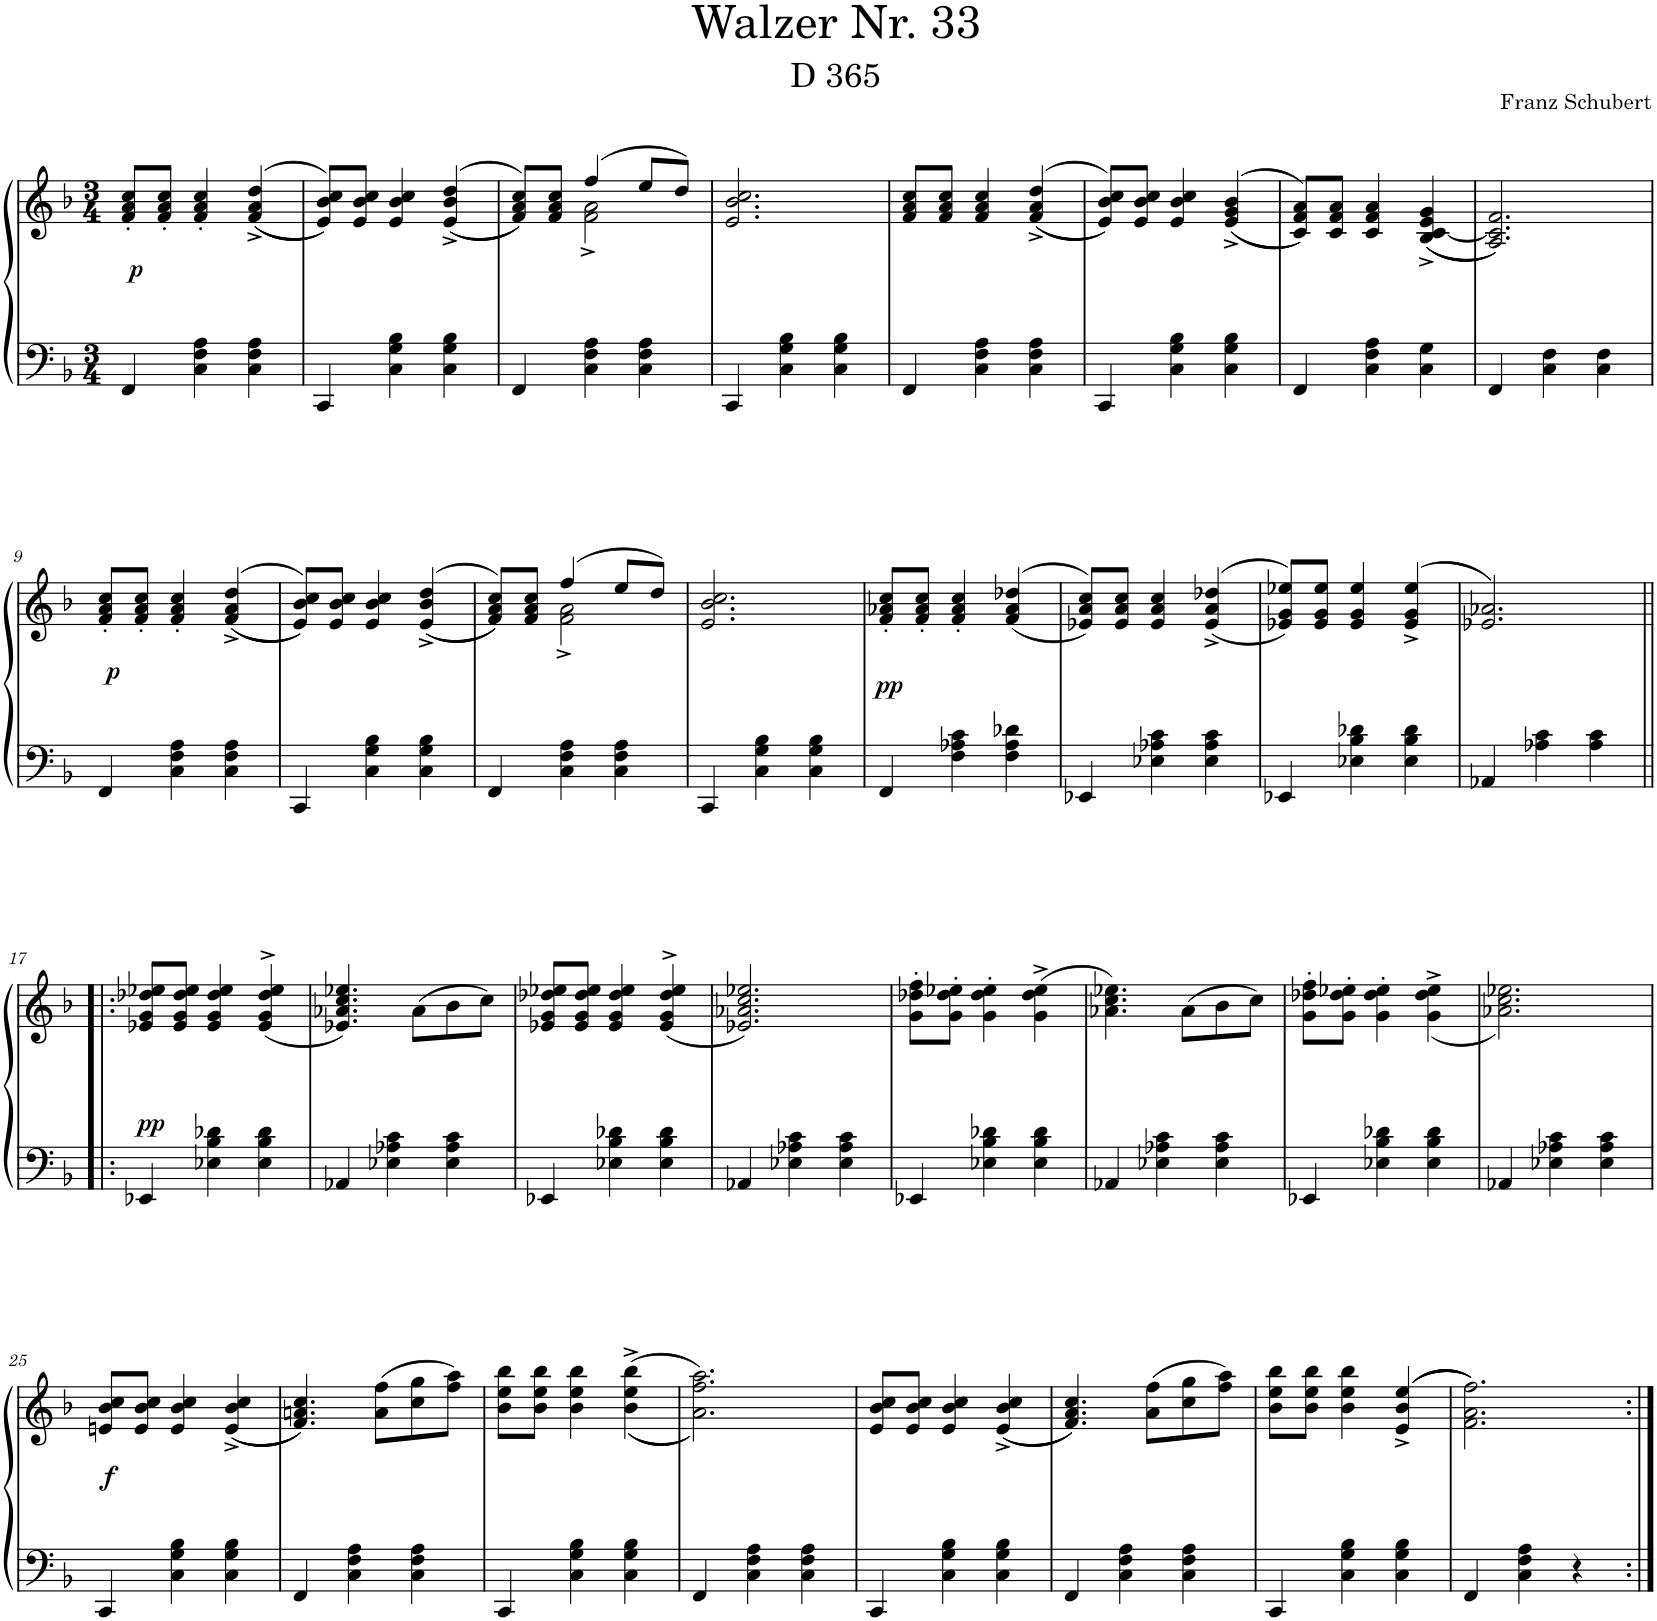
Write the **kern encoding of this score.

**kern	**kern	**dynam
*part1	*part1	*part1
*staff2	*staff1	*staff1/2
*I"Piano	*	*
*I'Pno.	*	*
*clefF4	*clefG2	*
*k[b-]	*k[b-]	*
*M3/4	*M3/4	*
=1	=1	=1
!	!	!LO:DY:b
4FF/	8f/' 8a/' 8cc/'L	p
.	8f/' 8a/' 8cc/'J	.
4C\ 4F\ 4A\	4f/' 4a/' 4cc/'	.
4C\ 4F\ 4A\	(<(>(4f/^ 4a/^ 4dd/^	.
=2	=2	=2
4CC/	8e/ 8b-/ 8cc/L)))	.
.	8e/ 8b-/ 8cc/J	.
4C\ 4G\ 4B-\	4e/ 4b-/ 4cc/	.
4C\ 4G\ 4B-\	(>((4e/^ 4b-/^ 4dd/^	.
=3	=3	=3
*	*^	*
4FF/	8f/ 8a/ 8cc/L)))	4ryy	.
.	8f/ 8a/ 8cc/J	.	.
4C\ 4F\ 4A\	(4ff/	2f\^ 2a\^	.
4C\ 4F\ 4A\	8ee/L	.	.
.	8dd/J)	.	.
*	*v	*v	*
=4	=4	=4
4CC/	2.e/ 2.b-/ 2.cc/	.
4C\ 4G\ 4B-\	.	.
4C\ 4G\ 4B-\	.	.
=5	=5	=5
4FF/	8f/ 8a/ 8cc/L	.
.	8f/ 8a/ 8cc/J	.
4C\ 4F\ 4A\	4f/ 4a/ 4cc/	.
4C\ 4F\ 4A\	(>((4f/^ 4a/^ 4dd/^	.
=6	=6	=6
4CC/	8e/ 8b-/ 8cc/L)))	.
.	8e/ 8b-/ 8cc/J	.
4C\ 4G\ 4B-\	4e/ 4b-/ 4cc/	.
4C\ 4G\ 4B-\	(((>4e/^ 4g/^ 4b-/^	.
=7	=7	=7
4FF/	8c/ 8f/ 8a/L)))	.
.	8c/ 8f/ 8a/J	.
4C\ 4F\ 4A\	4c/ 4f/ 4a/	.
4C\ 4G\	(<(4B-/^ [4c/^ 4e/^ 4g/^	.
=8	=8	=8
4FF/	2.A/ 2.c/] 2.f/))	.
4C\ 4F\	.	.
4C\ 4F\	.	.
!!LO:LB:g=z
=9	=9	=9
!	!	!LO:DY:b
4FF/	8f/' 8a/' 8cc/'L	p
.	8f/' 8a/' 8cc/'J	.
4C\ 4F\ 4A\	4f/' 4a/' 4cc/'	.
4C\ 4F\ 4A\	(>(<(4f/^ 4a/^ 4dd/^	.
=10	=10	=10
4CC/	8e/ 8b-/ 8cc/L)))	.
.	8e/ 8b-/ 8cc/J	.
4C\ 4G\ 4B-\	4e/ 4b-/ 4cc/	.
4C\ 4G\ 4B-\	(>((4e/^ 4b-/^ 4dd/^	.
=11	=11	=11
*	*^	*
4FF/	8f/ 8a/ 8cc/L)))	4ryy	.
.	8f/ 8a/ 8cc/J	.	.
4C\ 4F\ 4A\	(4ff/	2f\^ 2a\^	.
4C\ 4F\ 4A\	8ee/L	.	.
.	8dd/J)	.	.
*	*v	*v	*
=12	=12	=12
4CC/	2.e/ 2.b-/ 2.cc/	.
4C\ 4G\ 4B-\	.	.
4C\ 4G\ 4B-\	.	.
=13	=13	=13
!	!	!LO:DY:a=2
4FF/	8f/' 8a-X/' 8cc/'L	pp
.	8f/' 8a-/' 8cc/'J	.
4F\ 4A-X\ 4c\	4f/' 4a-/' 4cc/'	.
4F\ 4A-\ 4d-X\	(>(4f/ 4a-/ 4dd-X/	.
=14	=14	=14
4EE-X/	8e-X/ 8a/ 8cc/L))	.
.	8e-/ 8a/ 8cc/J	.
4E-X\ 4A-X\ 4c\	4e-/ 4a/ 4cc/	.
4E-\ 4A-\ 4c\	(>(<4e-/^ 4a/^ 4dd-X/^	.
=15	=15	=15
4EE-X/	8e-X/ 8g/ 8ee-X/L))	.
.	8e-/ 8g/ 8ee-/J	.
4E-X\ 4B-\ 4d-X\	4e-/ 4g/ 4ee-/	.
4E-\ 4B-\ 4d-\	(>4e-/^ 4g/^ 4ee-/^	.
=16	=16	=16
4AA-X/	2.e-X/ 2.a-X/)	.
4A-X\ 4c\	.	.
4A-\ 4c\	.	.
!!LO:LB:g=z
=17!|:	=17!|:	=17!|:
!	!	!LO:DY:a=2
4EE-X/	8e-X/ 8g/ 8dd-X/ 8ee-X/L	pp
.	8e-/ 8g/ 8dd-/ 8ee-/J	.
4E-X\ 4B-\ 4d-X\	4e-/ 4g/ 4dd-/ 4ee-/	.
4E-\ 4B-\ 4d-\	(4e-/^> 4g/^> 4dd-/^> 4ee-/^>	.
=18	=18	=18
4AA-X/	4.e-X/ 4.a-X/ 4.cc/ 4.ee-X/)	.
4E-X\ 4A-X\ 4c\	.	.
.	(8a-\L	.
4E-\ 4A-\ 4c\	8b-\	.
.	8cc\J)	.
=19	=19	=19
4EE-X/	8e-X/ 8g/ 8dd-X/ 8ee-X/L	.
.	8e-/ 8g/ 8dd-/ 8ee-/J	.
4E-X\ 4B-\ 4d-X\	4e-/ 4g/ 4dd-/ 4ee-/	.
4E-\ 4B-\ 4d-\	(4e-/^> 4g/^> 4dd-/^> 4ee-/^>	.
=20	=20	=20
4AA-X/	2.e-X/ 2.a-X/ 2.cc/ 2.ee-X/)	.
4E-X\ 4A-X\ 4c\	.	.
4E-\ 4A-\ 4c\	.	.
=21	=21	=21
4EE-X/	8g\' 8dd-X\' 8ff\'L	.
.	8g\' 8dd-\' 8ee-X\'J	.
4E-X\ 4B-\ 4d-X\	4g\' 4dd-\' 4ee-\'	.
4E-\ 4B-\ 4d-\	(4g\^ 4dd-\^ 4ee-\^	.
=22	=22	=22
4AA-X/	4.a-X\ 4.cc\ 4.ee-X\)	.
4E-X\ 4A-X\ 4c\	.	.
.	(8a-\L	.
4E-\ 4A-\ 4c\	8b-\	.
.	8cc\J)	.
=23	=23	=23
4EE-X/	8g\' 8dd-X\' 8ff\'L	.
.	8g\' 8dd-\' 8ee-X\'J	.
4E-X\ 4B-\ 4d-X\	4g\' 4dd-\' 4ee-\'	.
4E-\ 4B-\ 4d-\	(<4g\^ 4dd-\^ 4ee-\^	.
=24	=24	=24
4AA-X/	2.a-X\ 2.cc\ 2.ee-X\)	.
4E-X\ 4A-X\ 4c\	.	.
4E-\ 4A-\ 4c\	.	.
!!LO:LB:g=z
=25	=25	=25
!	!	!LO:DY:b
4CC/	8en/ 8b-/ 8cc/L	f
.	8e/ 8b-/ 8cc/J	.
4C\ 4G\ 4B-\	4e/ 4b-/ 4cc/	.
4C\ 4G\ 4B-\	((<4e/^ 4b-/^ 4cc/^	.
=26	=26	=26
4FF/	4.f/ 4.an/ 4.cc/))	.
4C\ 4F\ 4A\	.	.
.	(8a\ 8ff\L	.
4C\ 4F\ 4A\	8cc\ 8gg\	.
.	8ff\ 8aa\J)	.
=27	=27	=27
4CC/	8b-\ 8ee\ 8bb-\L	.
.	8b-\ 8ee\ 8bb-\J	.
4C\ 4G\ 4B-\	4b-\ 4ee\ 4bb-\	.
4C\ 4G\ 4B-\	(<(<(4b-\^ 4ee\^ 4bb-\^	.
=28	=28	=28
4FF/	2.a\ 2.ff\ 2.aa\)))	.
4C\ 4F\ 4A\	.	.
4C\ 4F\ 4A\	.	.
=29	=29	=29
4CC/	8e/ 8b-/ 8cc/L	.
.	8e/ 8b-/ 8cc/J	.
4C\ 4G\ 4B-\	4e/ 4b-/ 4cc/	.
4C\ 4G\ 4B-\	(<(4e/^ 4b-/^ 4cc/^	.
=30	=30	=30
4FF/	4.f/ 4.a/ 4.cc/))	.
4C\ 4F\ 4A\	.	.
.	(8a\ 8ff\L	.
4C\ 4F\ 4A\	8cc\ 8gg\	.
.	8ff\ 8aa\J)	.
=31	=31	=31
4CC/	8b-\ 8ee\ 8bb-\L	.
.	8b-\ 8ee\ 8bb-\J	.
4C\ 4G\ 4B-\	4b-\ 4ee\ 4bb-\	.
4C\ 4G\ 4B-\	(>((4e/^ 4b-/^ 4ee/^	.
=32	=32	=32
4FF/	2.f\ 2.a\ 2.ff\)))	.
4C\ 4F\ 4A\	.	.
4r	.	.
=:|!	=:|!	=:|!
*-	*-	*-
